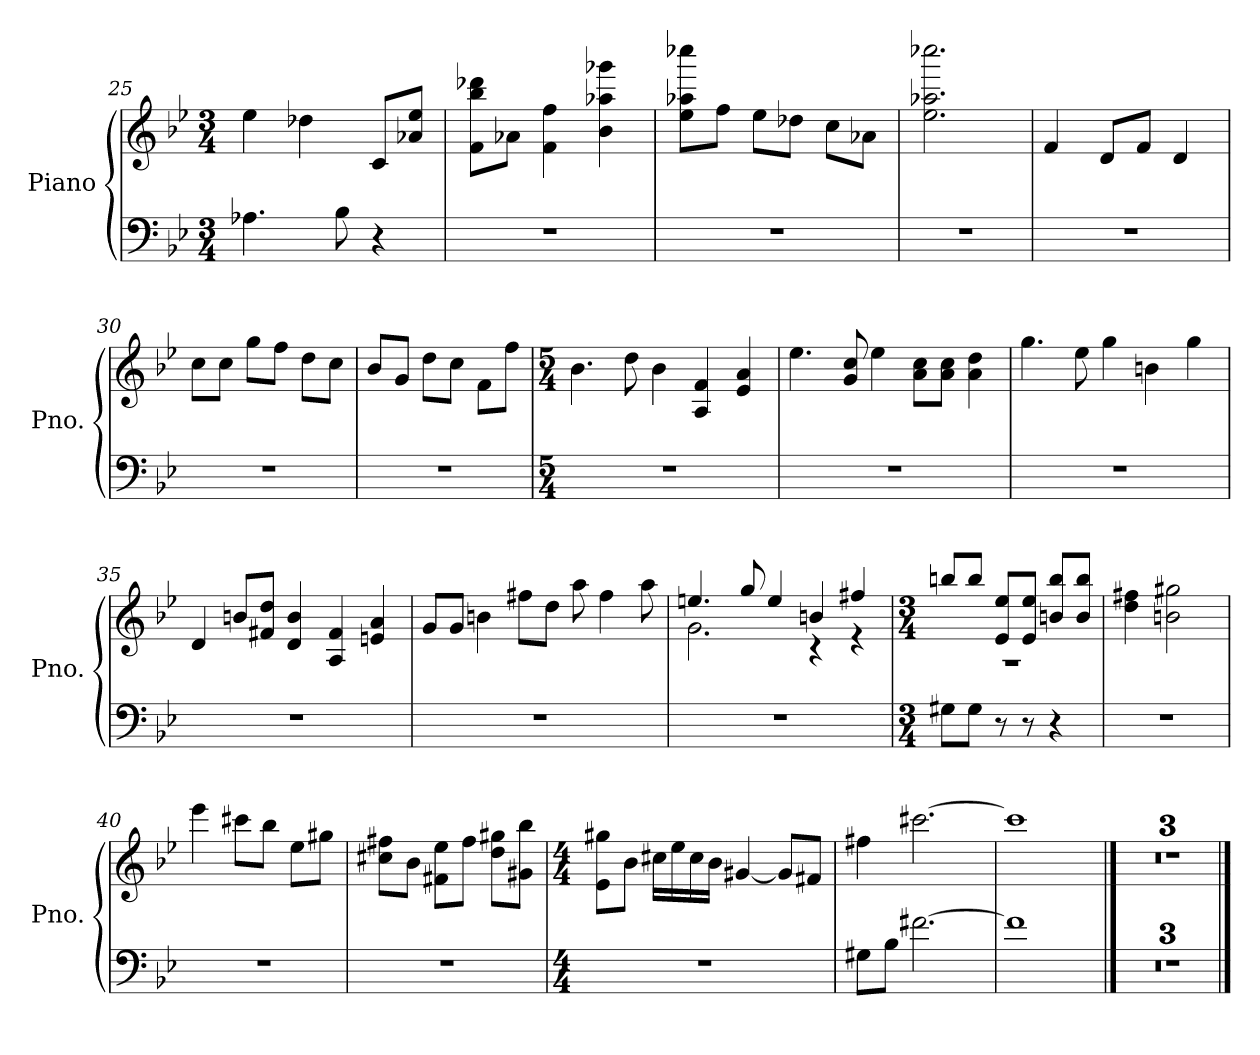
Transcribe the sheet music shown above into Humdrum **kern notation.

**kern	**kern
*part1	*part1
*staff2	*staff1
*I"Piano	*
*I'Pno.	*
*clefF4	*clefG2
*k[b-e-]	*k[b-e-]
*M3/4	*M3/4
=25	=25
4.A-X\	4ee-\
.	4dd-X\
8B-\	.
4r	8c/L
.	8a-X/ 8ee-/J
=26	=26
2.r	8f\ 8bb-\ 8ddd-X\L
.	8a-X\J
.	4f\ 4ff\
.	4b-\ 4aa-X\ 4ggg-X\
=27	=27
2.r	8ee-\ 8aa-X\ 8cccc-X\L
.	8ff\J
.	8ee-\L
.	8dd-X\J
.	8cc\L
.	8a-X\J
=28	=28
2.r	2.ee-\ 2.aa-X\ 2.cccc-X\
=29	=29
2.r	4f/
.	8d/L
.	8f/J
.	4d/
=30	=30
2.r	8cc\L
.	8cc\J
.	8gg\L
.	8ff\J
.	8dd\L
.	8cc\J
!!LO:PB:g=z
=31	=31
2.r	8b-/L
.	8g/J
.	8dd\L
.	8cc\J
.	8f\L
.	8ff\J
=32	=32
*M5/4	*M5/4
4%5r	4.b-\
.	8dd\
.	4b-\
.	4A/ 4f/
.	4e-/ 4a/
=33	=33
4%5r	4.ee-\
.	8g/ 8cc/
.	4ee-\
.	8a\ 8cc\L
.	8a\ 8cc\J
.	4a\ 4dd\
=34	=34
4%5r	4.gg\
.	8ee-\
.	4gg\
.	4bn\
.	4gg\
=35	=35
4%5r	4d/
.	8bn/L
.	8f#X/ 8dd/J
.	4d/ 4b/
.	4A/ 4f#/
.	4en/ 4a/
!!LO:LB:g=z
=36	=36
4%5r	8g/L
.	8g/J
.	4bn\
.	8ff#X\L
.	8dd\J
.	8aa\
.	4ff#\
.	8aa\
=37	=37
*	*^
4%5r	4.een/	2.g\
.	8gg/	.
.	4ee/	.
.	4bn/	4r
.	4ff#X/	4r
=38	=38	=38
*M3/4	*M3/4	*
8G#X\L	8bbn/L	2.r
8G#\J	8bb/J	.
8r	8e-/ 8ee-/L	.
8r	8e-/ 8ee-/J	.
4r	8bn/ 8bb/L	.
.	8b/ 8bb/J	.
*	*v	*v
=39	=39
2.r	4dd\ 4ff#X\
.	2bn\ 2gg#X\
=40	=40
2.r	4eee-\
.	8ccc#X\L
.	8bb-\J
.	8ee-\L
.	8gg#X\J
!!LO:LB:g=z
=41	=41
2.r	8cc#X\ 8ff#X\L
.	8b-\J
.	8f#X\ 8ee-\L
.	8ff#\J
.	8dd\ 8gg#X\L
.	8g#X\ 8bb-\J
=42	=42
*M4/4	*M4/4
1r	8e-\ 8gg#X\L
.	8b-\J
.	16cc#X\LL
.	16ee-\
.	16cc#\
.	16b-\JJ
.	[4g#X/
.	8g#/L]
.	8f#X/J
=43	=43
8G#X\L	4ff#X\
8B-\J	.
[2.f#X\	[2.ccc#X\
=44	=44
1f#]	1ccc#]
==45	==45
1r	1r
=46	=46
1r	1r
=47	=47
1r	1r
==	==
*-	*-
